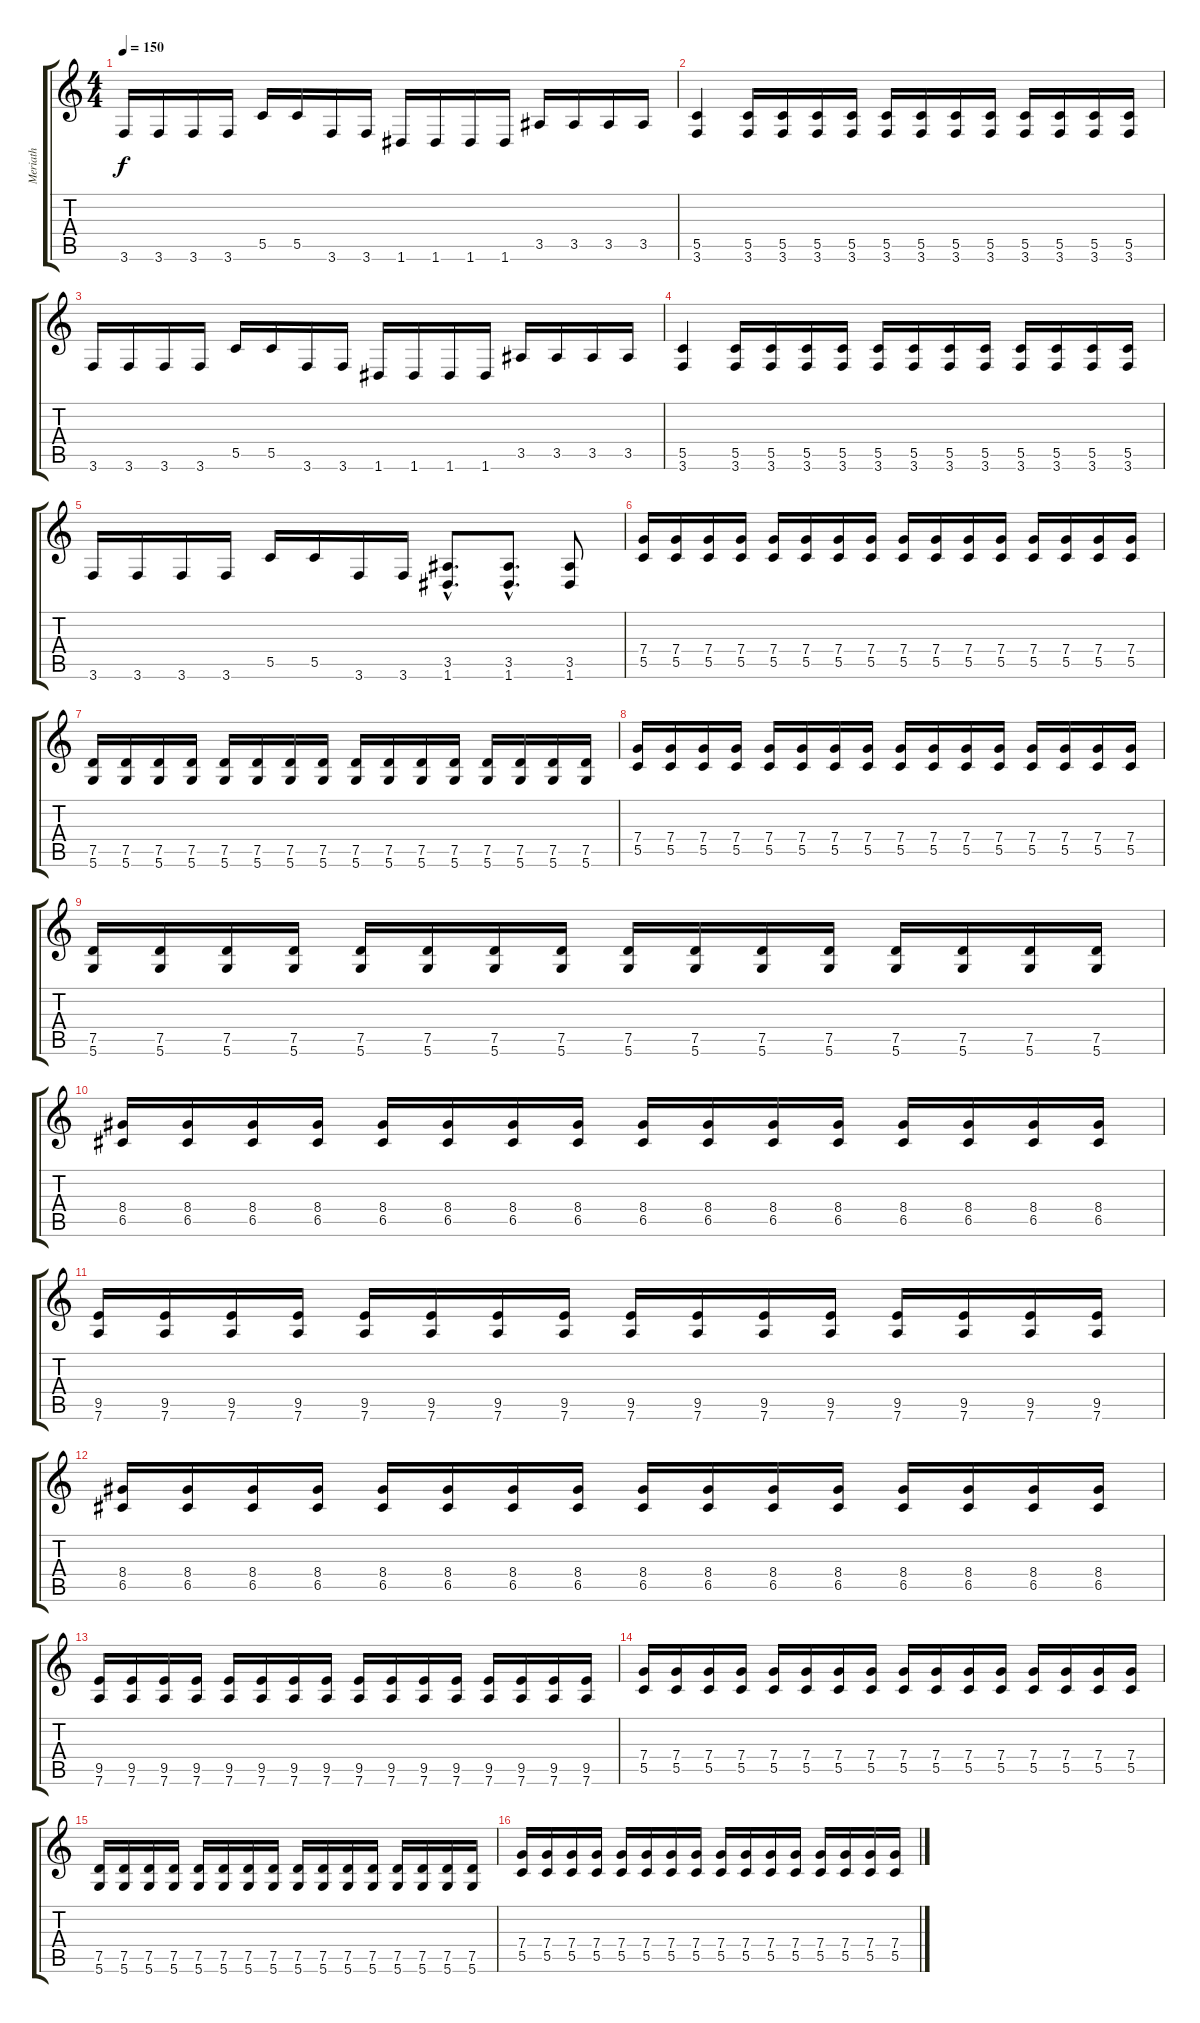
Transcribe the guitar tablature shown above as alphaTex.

\track ("Meriath" "Meriath") {instrument distortionguitar}
\staff {score tabs}
\tuning (D4 A3 F3 C3 G2 D2) {hide}
\ts (4 4)
\tempo 150
\clef g2
\ks c
3.6.16{dy f} 3.6.16 3.6.16 3.6.16 5.5.16 5.5.16 3.6.16 3.6.16 1.6.16 1.6.16 1.6.16 1.6.16 3.5.16 3.5.16 3.5.16 3.5.16 |
(5.5 3.6).4 (5.5 3.6).16 (5.5 3.6).16 (5.5 3.6).16 (5.5 3.6).16 (5.5 3.6).16 (5.5 3.6).16 (5.5 3.6).16 (5.5 3.6).16 (5.5 3.6).16 (5.5 3.6).16 (5.5 3.6).16 (5.5 3.6).16 |
3.6.16 3.6.16 3.6.16 3.6.16 5.5.16 5.5.16 3.6.16 3.6.16 1.6.16 1.6.16 1.6.16 1.6.16 3.5.16 3.5.16 3.5.16 3.5.16 |
(5.5 3.6).4 (5.5 3.6).16 (5.5 3.6).16 (5.5 3.6).16 (5.5 3.6).16 (5.5 3.6).16 (5.5 3.6).16 (5.5 3.6).16 (5.5 3.6).16 (5.5 3.6).16 (5.5 3.6).16 (5.5 3.6).16 (5.5 3.6).16 |
3.6.16 3.6.16 3.6.16 3.6.16 5.5.16 5.5.16 3.6.16 3.6.16 (3.5{hac} 1.6{hac}).8{d} (3.5{hac} 1.6{hac}).8{d} (3.5 1.6).8 |
(7.4 5.5).16 (7.4 5.5).16 (7.4 5.5).16 (7.4 5.5).16 (7.4 5.5).16 (7.4 5.5).16 (7.4 5.5).16 (7.4 5.5).16 (7.4 5.5).16 (7.4 5.5).16 (7.4 5.5).16 (7.4 5.5).16 (7.4 5.5).16 (7.4 5.5).16 (7.4 5.5).16 (7.4 5.5).16 |
(7.5 5.6).16 (7.5 5.6).16 (7.5 5.6).16 (7.5 5.6).16 (7.5 5.6).16 (7.5 5.6).16 (7.5 5.6).16 (7.5 5.6).16 (7.5 5.6).16 (7.5 5.6).16 (7.5 5.6).16 (7.5 5.6).16 (7.5 5.6).16 (7.5 5.6).16 (7.5 5.6).16 (7.5 5.6).16 |
(7.4 5.5).16 (7.4 5.5).16 (7.4 5.5).16 (7.4 5.5).16 (7.4 5.5).16 (7.4 5.5).16 (7.4 5.5).16 (7.4 5.5).16 (7.4 5.5).16 (7.4 5.5).16 (7.4 5.5).16 (7.4 5.5).16 (7.4 5.5).16 (7.4 5.5).16 (7.4 5.5).16 (7.4 5.5).16 |
(7.5 5.6).16 (7.5 5.6).16 (7.5 5.6).16 (7.5 5.6).16 (7.5 5.6).16 (7.5 5.6).16 (7.5 5.6).16 (7.5 5.6).16 (7.5 5.6).16 (7.5 5.6).16 (7.5 5.6).16 (7.5 5.6).16 (7.5 5.6).16 (7.5 5.6).16 (7.5 5.6).16 (7.5 5.6).16 |
(8.4 6.5).16 (8.4 6.5).16 (8.4 6.5).16 (8.4 6.5).16 (8.4 6.5).16 (8.4 6.5).16 (8.4 6.5).16 (8.4 6.5).16 (8.4 6.5).16 (8.4 6.5).16 (8.4 6.5).16 (8.4 6.5).16 (8.4 6.5).16 (8.4 6.5).16 (8.4 6.5).16 (8.4 6.5).16 |
(9.5 7.6).16 (9.5 7.6).16 (9.5 7.6).16 (9.5 7.6).16 (9.5 7.6).16 (9.5 7.6).16 (9.5 7.6).16 (9.5 7.6).16 (9.5 7.6).16 (9.5 7.6).16 (9.5 7.6).16 (9.5 7.6).16 (9.5 7.6).16 (9.5 7.6).16 (9.5 7.6).16 (9.5 7.6).16 |
(8.4 6.5).16 (8.4 6.5).16 (8.4 6.5).16 (8.4 6.5).16 (8.4 6.5).16 (8.4 6.5).16 (8.4 6.5).16 (8.4 6.5).16 (8.4 6.5).16 (8.4 6.5).16 (8.4 6.5).16 (8.4 6.5).16 (8.4 6.5).16 (8.4 6.5).16 (8.4 6.5).16 (8.4 6.5).16 |
(9.5 7.6).16 (9.5 7.6).16 (9.5 7.6).16 (9.5 7.6).16 (9.5 7.6).16 (9.5 7.6).16 (9.5 7.6).16 (9.5 7.6).16 (9.5 7.6).16 (9.5 7.6).16 (9.5 7.6).16 (9.5 7.6).16 (9.5 7.6).16 (9.5 7.6).16 (9.5 7.6).16 (9.5 7.6).16 |
(7.4 5.5).16 (7.4 5.5).16 (7.4 5.5).16 (7.4 5.5).16 (7.4 5.5).16 (7.4 5.5).16 (7.4 5.5).16 (7.4 5.5).16 (7.4 5.5).16 (7.4 5.5).16 (7.4 5.5).16 (7.4 5.5).16 (7.4 5.5).16 (7.4 5.5).16 (7.4 5.5).16 (7.4 5.5).16 |
(7.5 5.6).16 (7.5 5.6).16 (7.5 5.6).16 (7.5 5.6).16 (7.5 5.6).16 (7.5 5.6).16 (7.5 5.6).16 (7.5 5.6).16 (7.5 5.6).16 (7.5 5.6).16 (7.5 5.6).16 (7.5 5.6).16 (7.5 5.6).16 (7.5 5.6).16 (7.5 5.6).16 (7.5 5.6).16 |
(7.4 5.5).16 (7.4 5.5).16 (7.4 5.5).16 (7.4 5.5).16 (7.4 5.5).16 (7.4 5.5).16 (7.4 5.5).16 (7.4 5.5).16 (7.4 5.5).16 (7.4 5.5).16 (7.4 5.5).16 (7.4 5.5).16 (7.4 5.5).16 (7.4 5.5).16 (7.4 5.5).16 (7.4 5.5).16
